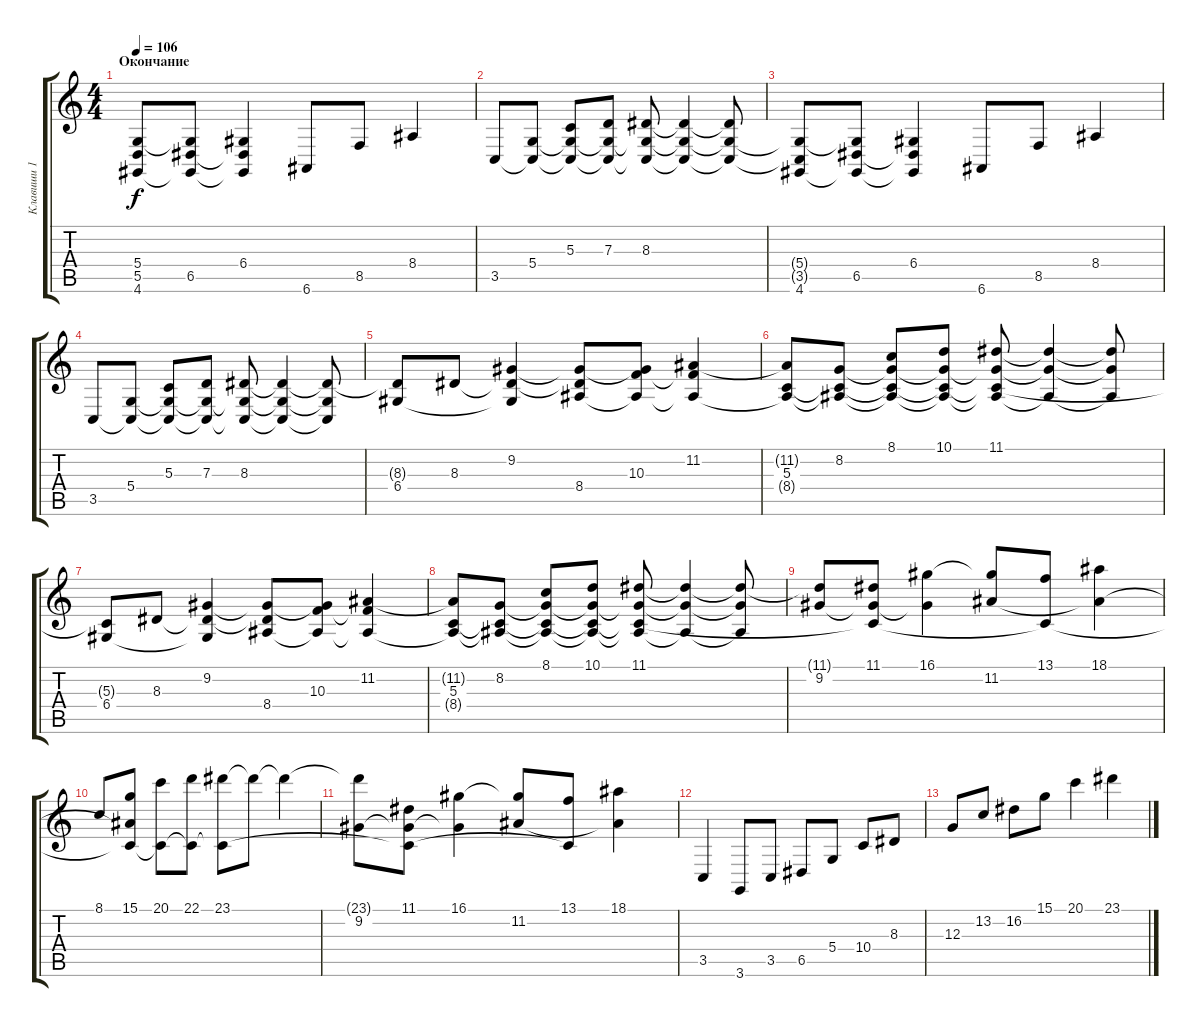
\track ("Клавиши 1" "Клавиши 1") {instrument acousticgrandpiano}
\staff {score tabs}
\tuning (E4 B3 G3 D3 A2 E2) {hide}
\ts (4 4)
\section ("" "Окончание")
\tempo 106
\clef g2
\ks c
(5.4{t} 5.5{t} 4.6).8{dy f} (5.4{t} 6.5 4.6{t}).8 (6.4 6.5{t} 4.6{t}).4 6.6.8 8.5.8 8.4.4 |
3.5.8 (5.4 3.5{t}).8 (5.3 5.4{t} 3.5{t}).8 (7.3 5.4{t} 3.5{t}).8 (8.3 5.4{t} 3.5{t}).8 (8.3{t} 5.4{t} 3.5{t}).4 (8.3{t} 5.4{t} 3.5{t}).8 |
(5.4{t} 3.5{t} 4.6).8 (5.4{t} 6.5 4.6{t}).8 (6.4 6.5{t} 4.6{t}).4 6.6.8 8.5.8 8.4.4 |
3.5.8 (5.4 3.5{t}).8 (5.3 5.4{t} 3.5{t}).8 (7.3 5.4{t} 3.5{t}).8 (8.3 5.4{t} 3.5{t}).8 (8.3{t} 5.4{t} 3.5{t}).4 (8.3{t} 5.4{t} 3.5{t}).8 |
(8.3{t} 6.4).8 8.3.8 (9.2 8.3{t} 6.4{t}).4 (9.2{t} 8.3{t} 8.4).8 (9.2{t} 10.3 8.4{t}).8 (11.2 10.3{t} 8.4{t}).4 |
(11.2{t} 5.3 8.4{t}).8 (8.2 5.3{t} 8.4{t}).8 (8.1 8.2{t} 5.3{t} 8.4{t}).8 (10.1 8.2{t} 5.3{t} 8.4{t}).8 (11.1 8.2{t} 5.3{t} 8.4{t}).8 (11.1{t} 8.2{t} 8.4{t}).4 (11.1{t} 8.2{t} 8.4{t}).8 |
(5.3{t} 6.4).8 8.3.8 (9.2 8.3{t} 6.4{t}).4 (9.2{t} 8.3{t} 8.4).8 (9.2{t} 10.3 8.4{t}).8 (11.2 10.3{t} 8.4{t}).4 |
(11.2{t} 5.3 8.4{t}).8 (8.2 5.3{t} 8.4{t}).8 (8.1 8.2{t} 5.3{t} 8.4{t}).8 (10.1 8.2{t} 5.3{t} 8.4{t}).8 (11.1 8.2{t} 5.3{t} 8.4{t}).8 (11.1{t} 8.2{t} 8.4{t}).4 (11.1{t} 8.2{t} 8.4{t}).8 |
(11.1{t} 9.2).8 (11.1 9.2{t} 5.3{t}).8 (16.1 9.2{t}).4 (16.1{t} 11.2).8 (13.1 5.3{t}).8 (18.1 11.2{t}).4 |
8.1.8 (15.1 11.2{t} 5.3{t}).8 (20.1 5.3{t}).8 (22.1 5.3{t}).8 (23.1 5.3{t}).8 23.1{t}.8 23.1{t}.4 |
(23.1{t} 9.2).8 (11.1 9.2{t} 5.3{t}).8 (16.1 9.2{t}).4 (16.1{t} 11.2).8 (13.1 5.3{t}).8 (18.1 11.2{t}).4 |
3.5.4 3.6.8 3.5.8 6.5.8 5.4.8 10.4.8 8.3.8 |
12.3.8 13.2.8 16.2.8 15.1.8 20.1.4 23.1.4
